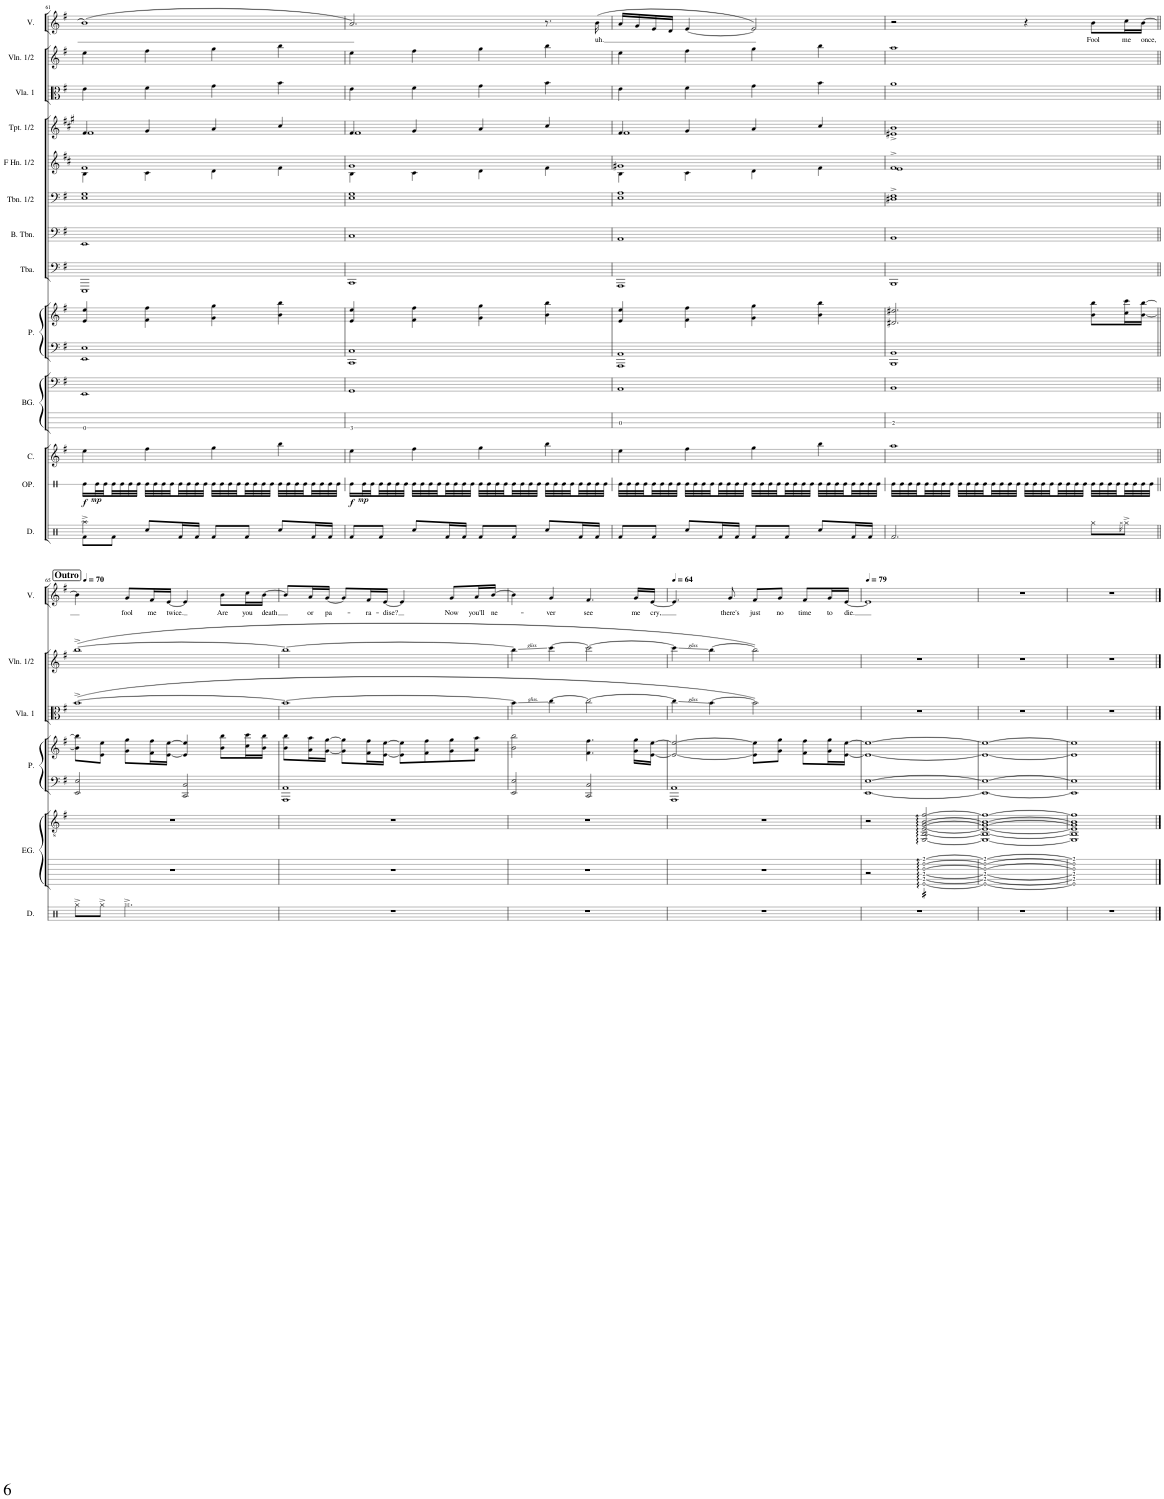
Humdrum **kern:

**kern	**kern	**kern	**kern	**kern	**kern	**kern	**kern	**kern	**kern	**kern	**kern	**kern	**kern	**kern	**text
*part15	*part14	*part13	*part12	*part11	*part10	*part9	*part8	*part7	*part6	*part5	*part4	*part3	*part2	*part1	*part1
*staff15	*staff14	*staff13	*staff12	*staff11	*staff10	*staff9	*staff8	*staff7	*staff6	*staff5	*staff4	*staff3	*staff2	*staff1	*staff1
*I"Celesta	*I"Bass Guitar	*I"Bass Guitar	*I"Electric Guitar	*I"Electric Guitar	*I"Piano	*I"Piano	*I"Tuba	*I"Bass Trombone	*I"Trombone 1, 2	*I"French Horn 1, 2	*I"Bb Trumpet 1, 2	*I"Viola 1, 2	*I"Violin 1, 2	*I"Vocal	*
*I'C.	*I'BG.	*I'BG.	*I'EG.	*I'EG.	*I'P.	*I'P.	*I'Tba.	*I'B. Tbn.	*I'Tbn. 1/2	*I'F Hn. 1/2	*I'Tpt. 1/2	*I'Vla. 1	*I'Vln. 1/2	*I'V.	*
!!LO:PB:g=z
*clefG2	*	*clefF4	*	*clefGv2	*clefF4	*clefG2	*clefF4	*clefF4	*clefF4	*clefG2	*clefG2	*clefC3	*clefG2	*clefG2	*
*	*Trd7c12	*Trd7c12	*	*	*	*	*	*	*	*Trd4c7	*Trd1c2	*	*	*	*
*k[f#]	*k[f#]	*k[f#]	*k[f#]	*k[f#]	*k[f#]	*k[f#]	*k[f#]	*k[f#]	*k[f#]	*k[f#c#]	*k[f#c#g#]	*k[f#]	*k[f#]	*k[f#]	*
*M4/4	*M4/4	*M4/4	*M4/4	*M4/4	*M4/4	*M4/4	*M4/4	*M4/4	*M4/4	*M4/4	*M4/4	*M4/4	*M4/4	*M4/4	*
=61	=61	=61	=61	=61	=61	=61	=61	=61	=61	=61	=61	=61	=61	=61	=61
*	*	*	*	*	*	*	*	*	*	*^	*^	*	*	*	*
4ee\	1EE	1EE	1r	1r	1EE 1E	4e/ 4ee/	1EEE	1EE	1E 1G	1f#	4B\	4f#/	1f#	4e\	4ee\	(1b]	.
4ff#\	.	.	.	.	.	4f#\ 4ff#\	.	.	.	.	4c#\	4g#/	.	4f#\	4ff#\	.	.
4gg\	.	.	.	.	.	4g\ 4gg\	.	.	.	.	4d\	4a/	.	4g\	4gg\	.	.
4bb\	.	.	.	.	.	4b\ 4bb\	.	.	.	.	4f#\	4cc#/	.	4b\	4bb\	.	.
=62	=62	=62	=62	=62	=62	=62	=62	=62	=62	=62	=62	=62	=62	=62	=62	=62	=62
4ee\	1GG	1GG	1r	1r	1CC 1C	4e/ 4ee/	1CC	1C	1E 1G	1g	4B\	4f#/	1f#	4e\	4ee\	2.a/)	.
4ff#\	.	.	.	.	.	4f#\ 4ff#\	.	.	.	.	4c#\	4g#/	.	4f#\	4ff#\	.	.
4gg\	.	.	.	.	.	4g\ 4gg\	.	.	.	.	4d\	4a/	.	4g\	4gg\	.	.
4bb\	.	.	.	.	.	4b\ 4bb\	.	.	.	.	4f#\	4cc#/	.	4b\	4bb\	8.r	.
!	!	!	!	!	!	!	!	!	!	!	!	!	!	!	!	!	!LO:LY:b
.	.	.	.	.	.	.	.	.	.	.	.	.	.	.	.	(16b\	uh.
=63	=63	=63	=63	=63	=63	=63	=63	=63	=63	=63	=63	=63	=63	=63	=63	=63	=63
4ee\	1AA	1AA	1r	1r	1AAA 1AA	4e/ 4ee/	1AAA	1AA	1E 1A	1g#X	4B\	4f#/	1f#	4e\	4ee\	16a/LL	.
.	.	.	.	.	.	.	.	.	.	.	.	.	.	.	.	16g/	.
.	.	.	.	.	.	.	.	.	.	.	.	.	.	.	.	16e/	.
.	.	.	.	.	.	.	.	.	.	.	.	.	.	.	.	16d/JJ	.
4ff#\	.	.	.	.	.	4f#\ 4ff#\	.	.	.	.	4c#\	4g#/	.	4f#\	4ff#\	[4e/	.
4gg\	.	.	.	.	.	4g\ 4gg\	.	.	.	.	4d\	4a/	.	4g\	4gg\	2e/])	.
4bb\	.	.	.	.	.	4b\ 4bb\	.	.	.	.	4f#\	4cc#/	.	4b\	4bb\	.	.
=64	=64	=64	=64	=64	=64	=64	=64	=64	=64	=64	=64	=64	=64	=64	=64	=64	=64
1aa	1BB	1BB	1r	1r	1BBB 1BB	2.d#X/ 2.dd#X/	1BBB	1BB	1D#X^> 1F#^>	1f#^>	1e	1b	1e#X^	1a	1aa	2r	.
.	.	.	.	.	.	.	.	.	.	.	.	.	.	.	.	4r	.
!	!	!	!	!	!	!	!	!	!	!	!	!	!	!	!	!	!LO:LY:b
.	.	.	.	.	.	8b\ 8bb\L	.	.	.	.	.	.	.	.	.	8b\L	Fool
!	!	!	!	!	!	!	!	!	!	!	!	!	!	!	!	!	!LO:LY:b
.	.	.	.	.	.	16cc\ 16ccc\L	.	.	.	.	.	.	.	.	.	16cc\L	me
!	!	!	!	!	!	!	!	!	!	!	!	!	!	!	!	!	!LO:LY:b
.	.	.	.	.	.	[16b\ [16bb\JJ	.	.	.	.	.	.	.	.	.	[16b\JJ	once,
*	*	*	*	*	*	*	*	*	*	*v	*v	*	*	*	*	*	*
*	*	*	*	*	*	*	*	*	*	*	*v	*v	*	*	*	*
!!LO:LB:g=z
=65||	=65||	=65||	=65||	=65||	=65||	=65||	=65||	=65||	=65||	=65||	=65||	=65||	=65||	=65||	=65||
!!LO:REH:place=s1:a:B:cj:fs=14:t=Outro
*	*	*	*	*	*	*	*	*	*	*	*	*	*	*MM70	*
1r	1r	1r	1r	1r	2EE/ 2E/	8b\] 8bb\]L	1r	1r	1r	1r	1r	([1b^	([1bb^	4b\]	.
.	.	.	.	.	.	8e\ 8ee\J	.	.	.	.	.	.	.	.	.
!	!	!	!	!	!	!	!	!	!	!	!	!	!	!	!LO:LY:b
.	.	.	.	.	.	8g\ 8gg\L	.	.	.	.	.	.	.	8g/L	fool
!	!	!	!	!	!	!	!	!	!	!	!	!	!	!	!LO:LY:b
.	.	.	.	.	.	16f#\ 16ff#\L	.	.	.	.	.	.	.	16f#/L	me
!	!	!	!	!	!	!	!	!	!	!	!	!	!	!	!LO:LY:b
.	.	.	.	.	.	[16e\ [16ee\JJ	.	.	.	.	.	.	.	[16e/JJ	twice.
.	.	.	.	.	2CC/ 2C/	4e/] 4ee/]	.	.	.	.	.	.	.	4e/]	.
!	!	!	!	!	!	!	!	!	!	!	!	!	!	!	!LO:LY:b
.	.	.	.	.	.	8b\ 8bb\L	.	.	.	.	.	.	.	8b\L	Are
!	!	!	!	!	!	!	!	!	!	!	!	!	!	!	!LO:LY:b
.	.	.	.	.	.	16cc\ 16ccc\L	.	.	.	.	.	.	.	16cc\L	you
!	!	!	!	!	!	!	!	!	!	!	!	!	!	!	!LO:LY:b
.	.	.	.	.	.	16b\ 16bb\JJ	.	.	.	.	.	.	.	[16b\JJ	death
=66	=66	=66	=66	=66	=66	=66	=66	=66	=66	=66	=66	=66	=66	=66	=66
1r	1r	1r	1r	1r	1AAA 1AA	8b\ 8bb\L	1r	1r	1r	1r	1r	1b_	1bb_	8b/L]	.
!	!	!	!	!	!	!	!	!	!	!	!	!	!	!	!LO:LY:b
.	.	.	.	.	.	16a\ 16aa\L	.	.	.	.	.	.	.	16a/L	or
!	!	!	!	!	!	!	!	!	!	!	!	!	!	!	!LO:LY:b
.	.	.	.	.	.	[16g\ [16gg\JJ	.	.	.	.	.	.	.	[16g/JJ	pa-
.	.	.	.	.	.	8g\] 8gg\]L	.	.	.	.	.	.	.	8g/L]	.
!	!	!	!	!	!	!	!	!	!	!	!	!	!	!	!LO:LY:b
.	.	.	.	.	.	16f#\ 16ff#\L	.	.	.	.	.	.	.	16f#/L	-ra-
!	!	!	!	!	!	!	!	!	!	!	!	!	!	!	!LO:LY:b
.	.	.	.	.	.	[16e\ [16ee\JJ	.	.	.	.	.	.	.	[16e/JJ	-dise?
.	.	.	.	.	.	8e\] 8ee\]L	.	.	.	.	.	.	.	4e/]	.
.	.	.	.	.	.	8f#\ 8ff#\	.	.	.	.	.	.	.	.	.
!	!	!	!	!	!	!	!	!	!	!	!	!	!	!	!LO:LY:b
.	.	.	.	.	.	8g\ 8gg\	.	.	.	.	.	.	.	8g/L	Now
!	!	!	!	!	!	!	!	!	!	!	!	!	!	!	!LO:LY:b
.	.	.	.	.	.	8a\ 8aa\J	.	.	.	.	.	.	.	16a/L	you'll
!	!	!	!	!	!	!	!	!	!	!	!	!	!	!	!LO:LY:b
.	.	.	.	.	.	.	.	.	.	.	.	.	.	[16b/JJ	ne-
=67	=67	=67	=67	=67	=67	=67	=67	=67	=67	=67	=67	=67	=67	=67	=67
1r	1r	1r	1r	1r	2EE/ 2E/	2b\ 2bb\	1r	1r	1r	1r	1r	4b\]	4bb\]	4b\]	.
!	!	!	!	!	!	!	!	!	!	!	!	!	!	!	!LO:LY:b
.	.	.	.	.	.	.	.	.	.	.	.	[4cc\	[4ccc\	4g/	-ver
!	!	!	!	!	!	!	!	!	!	!	!	!	!	!	!LO:LY:b
.	.	.	.	.	2CC/ 2C/	4.f#\ 4.ff#\	.	.	.	.	.	2cc\_	2ccc\_	4.f#/	see
!	!	!	!	!	!	!	!	!	!	!	!	!	!	!	!LO:LY:b
.	.	.	.	.	.	16g\ 16gg\LL	.	.	.	.	.	.	.	16g/LL	me
!	!	!	!	!	!	!	!	!	!	!	!	!	!	!	!LO:LY:b
.	.	.	.	.	.	[16e\ [16ee\JJ	.	.	.	.	.	.	.	[16e/JJ	cry,
=68	=68	=68	=68	=68	=68	=68	=68	=68	=68	=68	=68	=68	=68	=68	=68
*	*	*	*	*	*	*	*	*	*	*	*	*	*	*MM64	*
1r	1r	1r	1r	1r	1AAA 1AA	2e/_ 2ee/_	1r	1r	1r	1r	1r	4cc\]	4ccc\]	4.e/]	.
.	.	.	.	.	.	.	.	.	.	.	.	[4b\	[4bb\	.	.
!	!	!	!	!	!	!	!	!	!	!	!	!	!	!	!LO:LY:b
.	.	.	.	.	.	.	.	.	.	.	.	.	.	8g/	there's
!	!	!	!	!	!	!	!	!	!	!	!	!	!	!	!LO:LY:b
.	.	.	.	.	.	8e\] 8ee\]L	.	.	.	.	.	2b\])	2bb\])	8f#/L	just
!	!	!	!	!	!	!	!	!	!	!	!	!	!	!	!LO:LY:b
.	.	.	.	.	.	8g\ 8gg\J	.	.	.	.	.	.	.	8g/J	no
!	!	!	!	!	!	!	!	!	!	!	!	!	!	!	!LO:LY:b
.	.	.	.	.	.	8f#\ 8ff#\L	.	.	.	.	.	.	.	8f#/L	time
!	!	!	!	!	!	!	!	!	!	!	!	!	!	!	!LO:LY:b
.	.	.	.	.	.	16g\ 16gg\L	.	.	.	.	.	.	.	16g/L	to
!	!	!	!	!	!	!	!	!	!	!	!	!	!	!	!LO:LY:b
.	.	.	.	.	.	[16e\ [16ee\JJ	.	.	.	.	.	.	.	[16e/JJ	die.
=69	=69	=69	=69	=69	=69	=69	=69	=69	=69	=69	=69	=69	=69	=69	=69
*	*	*	*	*	*	*	*	*	*	*	*	*	*	*MM79	*
1r	1r	1r	2r	2r	[1EE [1E	1e_ 1ee_	1r	1r	1r	1r	1r	1r	1r	1e]	.
.	.	.	[2EE\: [2BB\: [2E\: [2G\: [2B\: [2f#\:	[2EE/: [2BB/: [2E/: [2G/: [2B/: [2f#/:	.	.	.	.	.	.	.	.	.	.	.
=70	=70	=70	=70	=70	=70	=70	=70	=70	=70	=70	=70	=70	=70	=70	=70
1r	1r	1r	1EE_ 1BB_ 1E_ 1G_ 1B_ 1f#_	1EE_ 1BB_ 1E_ 1G_ 1B_ 1f#_	1EE_ 1E_	1e_ 1ee_	1r	1r	1r	1r	1r	1r	1r	1r	.
=71	=71	=71	=71	=71	=71	=71	=71	=71	=71	=71	=71	=71	=71	=71	=71
1r	1r	1r	1EE] 1BB] 1E] 1G] 1B] 1f#]	1EE] 1BB] 1E] 1G] 1B] 1f#]	1EE] 1E]	1e] 1ee]	1r	1r	1r	1r	1r	1r	1r	1r	.
==	==	==	==	==	==	==	==	==	==	==	==	==	==	==	==
*-	*-	*-	*-	*-	*-	*-	*-	*-	*-	*-	*-	*-	*-	*-	*-
